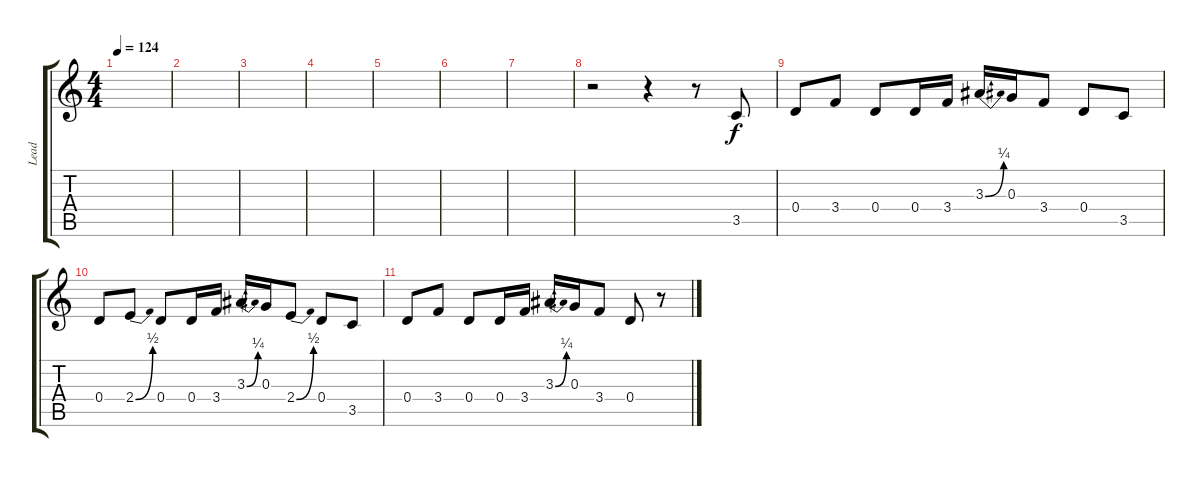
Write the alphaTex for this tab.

\track ("Lead" "Lead") {instrument overdrivenguitar}
\staff {score tabs}
\tuning (E4 B3 G3 D3 A2 D2) {hide}
\ts (4 4)
\tempo 124
\clef g2
\ks c
|
|
|
|
|
|
|
r.2 r.4 r.8 3.5.8 |
0.4.8 3.4.8 0.4.8 0.4.16 3.4.16 3.3{be (bend 0 0 60 1)}.16 0.3.16 3.4.8 0.4.8 3.5.8 |
0.4.8 2.4{be (bend 0 0 60 2)}.8 0.4.8 0.4.16 3.4.16 3.3{be (bend 0 0 60 1)}.16 0.3.16 2.4{be (bend 0 0 60 2)}.8 0.4.8 3.5.8 |
0.4.8 3.4.8 0.4.8 0.4.16 3.4.16 3.3{be (bend 0 0 60 1)}.16 0.3.16 3.4.8 0.4.8 r.8
